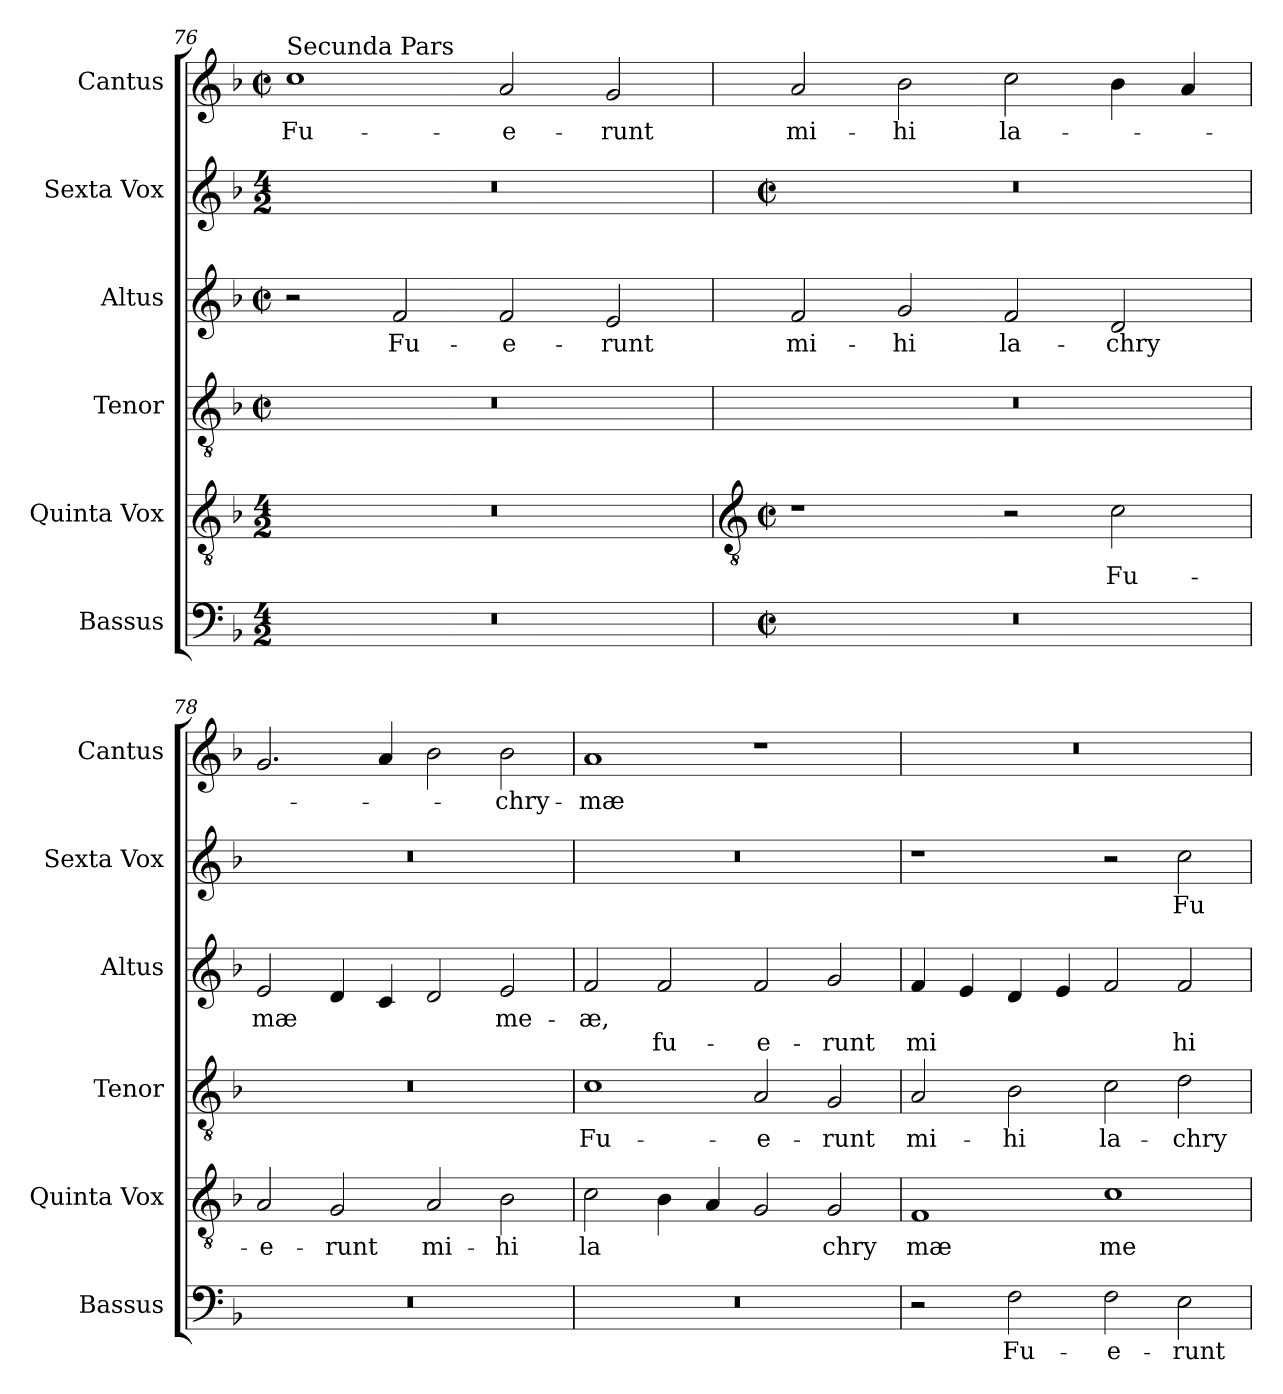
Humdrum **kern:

**kern	**text	**kern	**text	**kern	**text	**kern	**text	**text	**kern	**text	**kern	**text
*part6	*part6	*part5	*part5	*part4	*part4	*part3	*part3	*part3	*part2	*part2	*part1	*part1
*staff6	*staff6	*staff5	*staff5	*staff4	*staff4	*staff3	*staff3	*staff3	*staff2	*staff2	*staff1	*staff1
*I"Bassus	*	*I"Quinta Vox	*	*I"Tenor	*	*I"Altus	*	*	*I"Sexta Vox	*	*I"Cantus	*
*I'Bassus	*	*I'Quinta Vox	*	*I'Tenor	*	*I'Altus	*	*	*I'Sexta Vox	*	*I'Cantus	*
!!LO:LB:g=z
*clefF4	*	*clefGv2	*	*clefGv2	*	*clefG2	*	*	*clefG2	*	*clefG2	*
*k[b-]	*	*k[b-]	*	*k[b-]	*	*k[b-]	*	*	*k[b-]	*	*k[b-]	*
*F:	*	*F:	*	*F:	*	*F:	*	*	*F:	*	*F:	*
*M4/2	*	*M4/2	*	*M4/2	*	*M4/2	*	*	*M4/2	*	*M4/2	*
*	*	*	*	*met(c|)	*	*met(c|)	*	*	*	*	*met(c|)	*
=76	=76	=76	=76	=76	=76	=76	=76	=76	=76	=76	=76	=76
!	!	!	!	!	!	!	!	!	!	!	!LO:TX:a:t=Secunda Pars	!
!	!	!	!	!	!	!	!	!	!	!	!	!LO:LY:b
0r	.	0r	.	0r	.	2r	.	.	0r	.	1cc	Fu-
!	!	!	!	!	!	!	!LO:LY:b	!	!	!	!	!
.	.	.	.	.	.	2f	Fu-	.	.	.	.	.
!	!	!	!	!	!	!	!LO:LY:b	!	!	!	!	!LO:LY:b
.	.	.	.	.	.	2f	-e-	.	.	.	2a	-e-
!	!	!	!	!	!	!	!LO:LY:b	!	!	!	!	!LO:LY:b
.	.	.	.	.	.	2e	-runt	.	.	.	2g	-runt
!!LO:LB:g=z
=77	=77	=77	=77	=77	=77	=77	=77	=77	=77	=77	=77	=77
*	*	*clefGv2	*	*	*	*	*	*	*	*	*	*
*M4/2	*	*M4/2	*	*	*	*	*	*	*M4/2	*	*	*
*met(c|)	*	*met(c|)	*	*	*	*	*	*	*met(c|)	*	*	*
!	!	!	!	!	!	!	!LO:LY:b	!	!	!	!	!LO:LY:b
0r	.	1r	.	0r	.	2f	mi-	.	0r	.	2a	mi-
!	!	!	!	!	!	!	!LO:LY:b	!	!	!	!	!LO:LY:b
.	.	.	.	.	.	2g	-hi	.	.	.	2b-	-hi
!	!	!	!	!	!	!	!LO:LY:b	!	!	!	!	!LO:LY:b
.	.	2r	.	.	.	2f	la-	.	.	.	2cc	la-
!	!	!	!LO:LY:b	!	!	!	!LO:LY:b	!	!	!	!	!
.	.	2c	Fu-	.	.	2d	-chry	.	.	.	4b-	.
.	.	.	.	.	.	.	.	.	.	.	4a	.
=78	=78	=78	=78	=78	=78	=78	=78	=78	=78	=78	=78	=78
!	!	!	!LO:LY:b	!	!	!	!LO:LY:b	!	!	!	!	!
0r	.	2A	-e-	0r	.	2e	mæ	.	0r	.	2.g	.
!	!	!	!LO:LY:b	!	!	!	!	!	!	!	!	!
.	.	2G	-runt	.	.	4d	.	.	.	.	.	.
.	.	.	.	.	.	4c	.	.	.	.	4a	.
!	!	!	!LO:LY:b	!	!	!	!	!	!	!	!	!
.	.	2A	mi-	.	.	2d	.	.	.	.	2b-	.
!	!	!	!LO:LY:b	!	!	!	!LO:LY:b	!	!	!	!	!LO:LY:b
.	.	2B-	-hi	.	.	2e	me-	.	.	.	2b-	-chry-
=79	=79	=79	=79	=79	=79	=79	=79	=79	=79	=79	=79	=79
!	!	!	!LO:LY:b	!	!LO:LY:b	!	!LO:LY:b	!	!	!	!	!LO:LY:b
0r	.	2c	la	1c	Fu-	2f	-æ,	.	0r	.	1a	-mæ
!	!	!	!	!	!	!	!	!LO:LY:b	!	!	!	!
.	.	4B-	.	.	.	2f	.	fu-	.	.	.	.
.	.	4A	.	.	.	.	.	.	.	.	.	.
!	!	!	!	!	!LO:LY:b	!	!	!LO:LY:b	!	!	!	!
.	.	2G	.	2A	-e-	2f	.	-e-	.	.	1r	.
!	!	!	!LO:LY:b	!	!LO:LY:b	!	!	!LO:LY:b	!	!	!	!
.	.	2G	chry	2G	-runt	2g	.	-runt	.	.	.	.
=80	=80	=80	=80	=80	=80	=80	=80	=80	=80	=80	=80	=80
!	!	!	!LO:LY:b	!	!LO:LY:b	!	!	!LO:LY:b	!	!	!	!
2r	.	1F	mæ	2A	mi-	4f	.	mi	1r	.	0r	.
.	.	.	.	.	.	4e	.	.	.	.	.	.
!	!LO:LY:b	!	!	!	!LO:LY:b	!	!	!	!	!	!	!
2F	Fu-	.	.	2B-	-hi	4d	.	.	.	.	.	.
.	.	.	.	.	.	4e	.	.	.	.	.	.
!	!LO:LY:b	!	!LO:LY:b	!	!LO:LY:b	!	!	!	!	!	!	!
2F	-e-	1c	me-	2c	la-	2f	.	.	2r	.	.	.
!	!LO:LY:b	!	!	!	!LO:LY:b	!	!	!LO:LY:b	!	!LO:LY:b	!	!
2E	-runt	.	.	2d	-chry-	2f	.	hi	2cc	Fu-	.	.
=	=	=	=	=	=	=	=	=	=	=	=	=
*-	*-	*-	*-	*-	*-	*-	*-	*-	*-	*-	*-	*-
